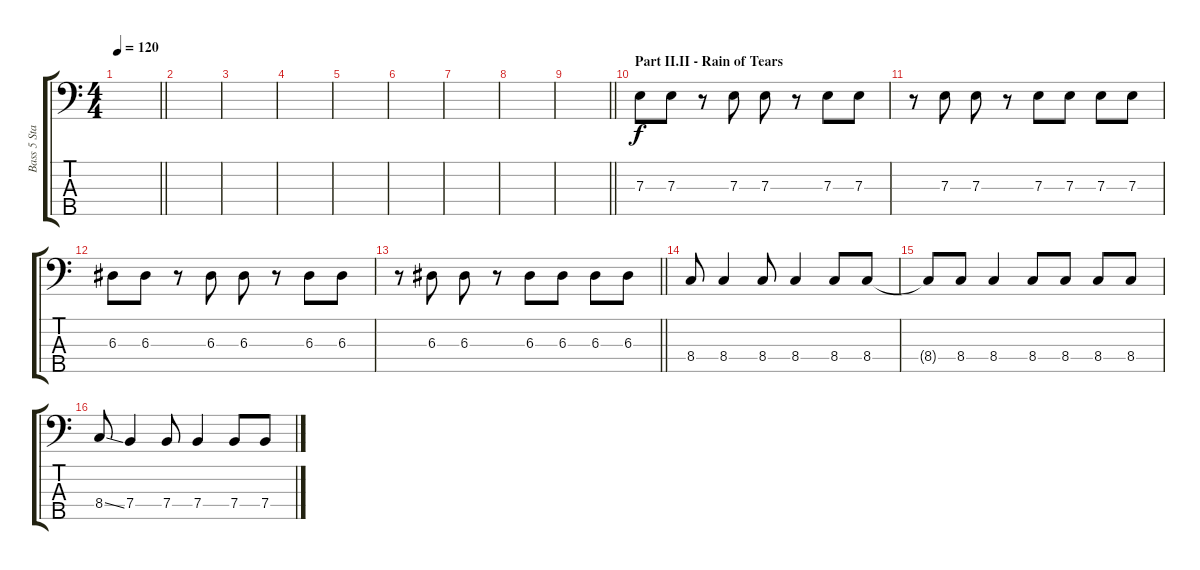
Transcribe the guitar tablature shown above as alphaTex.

\track ("Bass 5 Standard" "Bass 5 Sta") {instrument electricbassfinger}
\staff {score tabs}
\tuning (G2 D2 A1 E1 B0) {hide}
\ts (4 4)
\tempo 120
\clef f4
\barLineRight lightlight
\ks c
|
|
|
|
|
|
|
|
\barLineRight lightlight
|
\section ("" "Part II.II - Rain of Tears")
7.3.8 7.3.8 r.8 7.3.8 7.3.8 r.8 7.3.8 7.3.8 |
r.8 7.3.8 7.3.8 r.8 7.3.8 7.3.8 7.3.8 7.3.8 |
6.3.8 6.3.8 r.8 6.3.8 6.3.8 r.8 6.3.8 6.3.8 |
\barLineRight lightlight
r.8 6.3.8 6.3.8 r.8 6.3.8 6.3.8 6.3.8 6.3.8 |
8.4.8 8.4.4 8.4.8 8.4.4 8.4.8 8.4.8 |
8.4{t}.8 8.4.8 8.4.4 8.4.8 8.4.8 8.4.8 8.4.8 |
8.4{ss}.8 7.4.4 7.4.8 7.4.4 7.4.8 7.4.8
